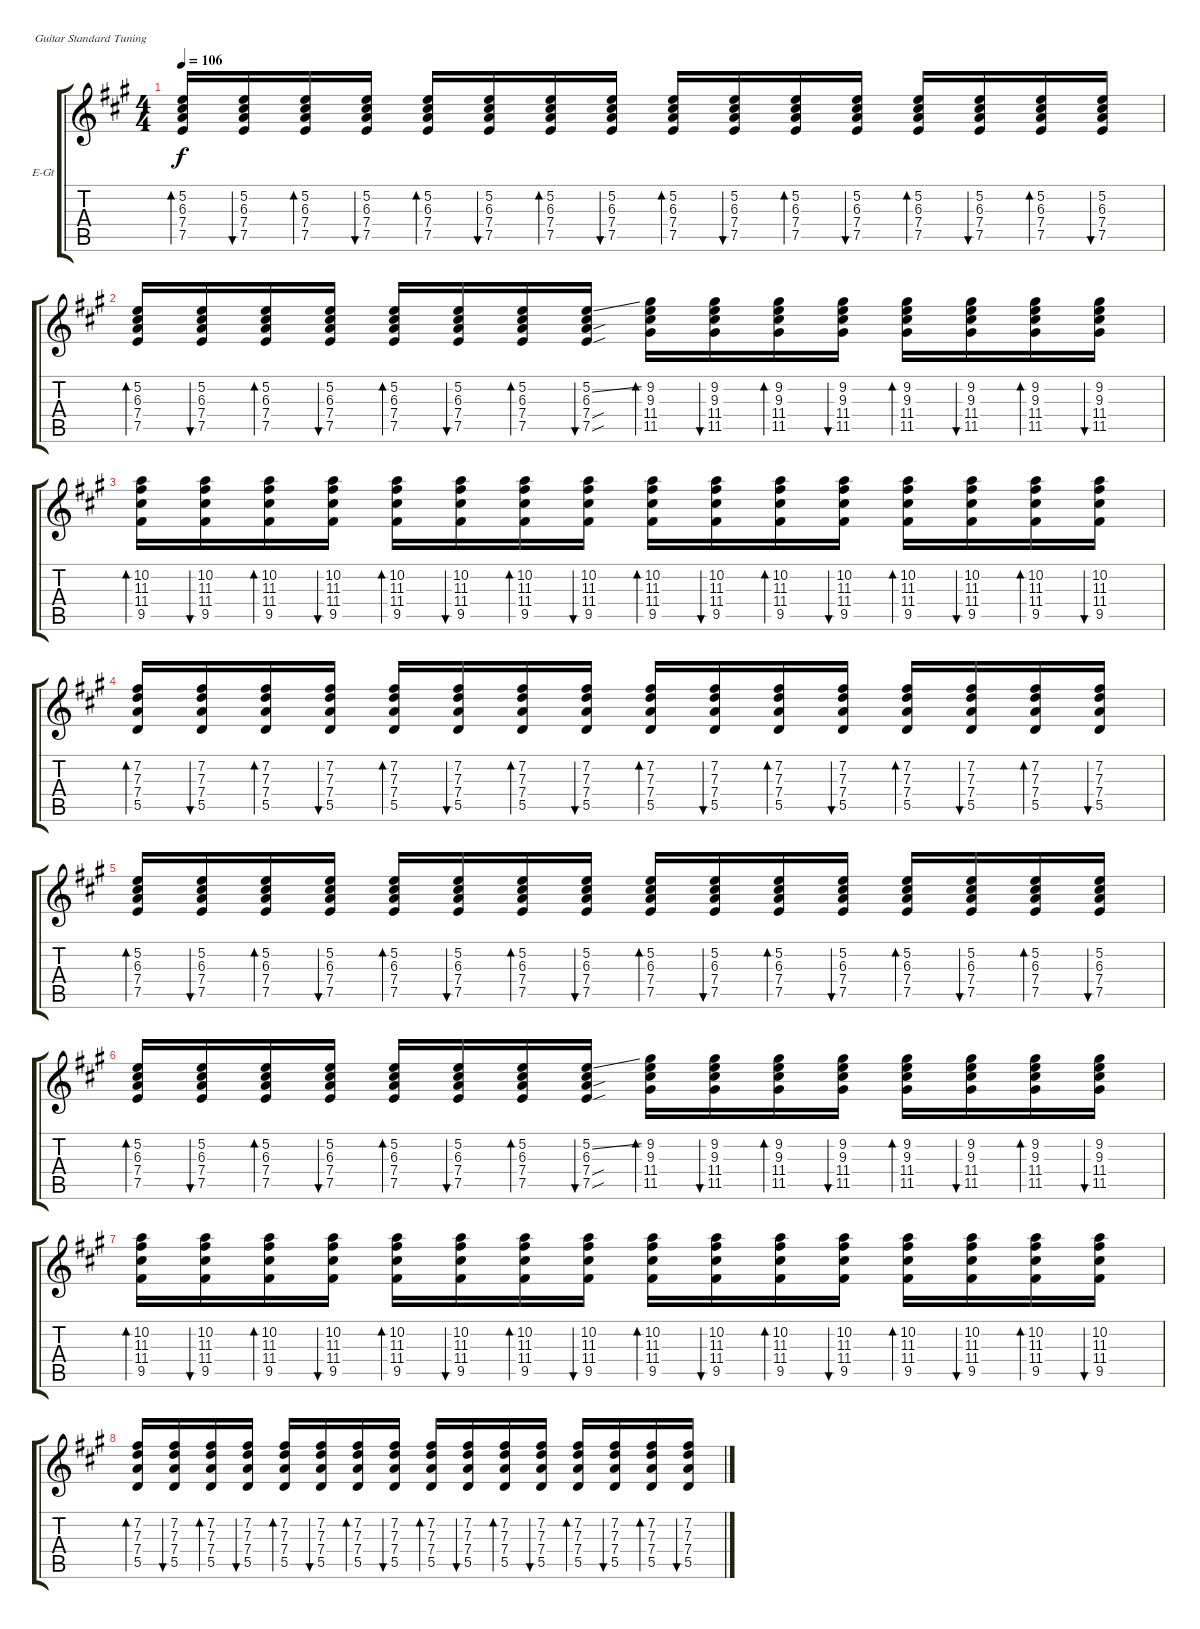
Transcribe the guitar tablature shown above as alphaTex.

\bracketExtendMode groupsimilarinstruments
\firstSystemTrackNameOrientation horizontal
\otherSystemsTrackNameOrientation horizontal
\track ("Nick Valensi" "E-Gt") {instrument electricguitarjazz}
\staff {score tabs}
\tuning (E4 B3 G3 D3 A2 E2)
\ts (4 4)
\tempo 106
\clef g2
\ks a
(5.2 6.3 7.4 7.5).16{bd 60 dy f} (5.2 6.3 7.4 7.5).16{bu 60} (5.2 6.3 7.4 7.5).16{bd 60} (5.2 6.3 7.4 7.5).16{bu 60} (5.2 6.3 7.4 7.5).16{bd 60} (5.2 6.3 7.4 7.5).16{bu 60} (5.2 6.3 7.4 7.5).16{bd 60} (5.2 6.3 7.4 7.5).16{bu 60} (5.2 6.3 7.4 7.5).16{bd 60} (5.2 6.3 7.4 7.5).16{bu 60} (5.2 6.3 7.4 7.5).16{bd 60} (5.2 6.3 7.4 7.5).16{bu 60} (5.2 6.3 7.4 7.5).16{bd 60} (5.2 6.3 7.4 7.5).16{bu 60} (5.2 6.3 7.4 7.5).16{bd 60} (5.2 6.3 7.4 7.5).16{bu 60} |
(5.2 6.3 7.4 7.5).16{bd 60} (5.2 6.3 7.4 7.5).16{bu 60} (5.2 6.3 7.4 7.5).16{bd 60} (5.2 6.3 7.4 7.5).16{bu 60} (5.2 6.3 7.4 7.5).16{bd 60} (5.2 6.3 7.4 7.5).16{bu 60} (5.2 6.3 7.4 7.5).16{bd 60} (5.2{ss} 6.3 7.4{sou} 7.5{sou}).16{bu 60} (9.2 9.3 11.4 11.5).16{bd 60} (9.2 9.3 11.4 11.5).16{bu 60} (9.2 9.3 11.4 11.5).16{bd 60} (9.2 9.3 11.4 11.5).16{bu 60} (9.2 9.3 11.4 11.5).16{bd 60} (9.2 9.3 11.4 11.5).16{bu 60} (9.2 9.3 11.4 11.5).16{bd 60} (9.2 9.3 11.4 11.5).16{bu 60} |
(10.2 11.3 11.4 9.5).16{bd 60} (10.2 11.3 11.4 9.5).16{bu 60} (10.2 11.3 11.4 9.5).16{bd 60} (10.2 11.3 11.4 9.5).16{bu 60} (10.2 11.3 11.4 9.5).16{bd 60} (10.2 11.3 11.4 9.5).16{bu 60} (10.2 11.3 11.4 9.5).16{bd 60} (10.2 11.3 11.4 9.5).16{bu 60} (10.2 11.3 11.4 9.5).16{bd 60} (10.2 11.3 11.4 9.5).16{bu 60} (10.2 11.3 11.4 9.5).16{bd 60} (10.2 11.3 11.4 9.5).16{bu 60} (10.2 11.3 11.4 9.5).16{bd 60} (10.2 11.3 11.4 9.5).16{bu 60} (10.2 11.3 11.4 9.5).16{bd 60} (10.2 11.3 11.4 9.5).16{bu 60} |
(7.2 7.3 7.4 5.5).16{bd 60} (7.2 7.3 7.4 5.5).16{bu 60} (7.2 7.3 7.4 5.5).16{bd 60} (7.2 7.3 7.4 5.5).16{bu 60} (7.2 7.3 7.4 5.5).16{bd 60} (7.2 7.3 7.4 5.5).16{bu 60} (7.2 7.3 7.4 5.5).16{bd 60} (7.2 7.3 7.4 5.5).16{bu 60} (7.2 7.3 7.4 5.5).16{bd 60} (7.2 7.3 7.4 5.5).16{bu 60} (7.2 7.3 7.4 5.5).16{bd 60} (7.2 7.3 7.4 5.5).16{bu 60} (7.2 7.3 7.4 5.5).16{bd 60} (7.2 7.3 7.4 5.5).16{bu 60} (7.2 7.3 7.4 5.5).16{bd 60} (7.2 7.3 7.4 5.5).16{bu 60} |
(5.2 6.3 7.4 7.5).16{bd 60} (5.2 6.3 7.4 7.5).16{bu 60} (5.2 6.3 7.4 7.5).16{bd 60} (5.2 6.3 7.4 7.5).16{bu 60} (5.2 6.3 7.4 7.5).16{bd 60} (5.2 6.3 7.4 7.5).16{bu 60} (5.2 6.3 7.4 7.5).16{bd 60} (5.2 6.3 7.4 7.5).16{bu 60} (5.2 6.3 7.4 7.5).16{bd 60} (5.2 6.3 7.4 7.5).16{bu 60} (5.2 6.3 7.4 7.5).16{bd 60} (5.2 6.3 7.4 7.5).16{bu 60} (5.2 6.3 7.4 7.5).16{bd 60} (5.2 6.3 7.4 7.5).16{bu 60} (5.2 6.3 7.4 7.5).16{bd 60} (5.2 6.3 7.4 7.5).16{bu 60} |
(5.2 6.3 7.4 7.5).16{bd 60} (5.2 6.3 7.4 7.5).16{bu 60} (5.2 6.3 7.4 7.5).16{bd 60} (5.2 6.3 7.4 7.5).16{bu 60} (5.2 6.3 7.4 7.5).16{bd 60} (5.2 6.3 7.4 7.5).16{bu 60} (5.2 6.3 7.4 7.5).16{bd 60} (5.2{ss} 6.3 7.4{sou} 7.5{sou}).16{bu 60} (9.2 9.3 11.4 11.5).16{bd 60} (9.2 9.3 11.4 11.5).16{bu 60} (9.2 9.3 11.4 11.5).16{bd 60} (9.2 9.3 11.4 11.5).16{bu 60} (9.2 9.3 11.4 11.5).16{bd 60} (9.2 9.3 11.4 11.5).16{bu 60} (9.2 9.3 11.4 11.5).16{bd 60} (9.2 9.3 11.4 11.5).16{bu 60} |
(10.2 11.3 11.4 9.5).16{bd 60} (10.2 11.3 11.4 9.5).16{bu 60} (10.2 11.3 11.4 9.5).16{bd 60} (10.2 11.3 11.4 9.5).16{bu 60} (10.2 11.3 11.4 9.5).16{bd 60} (10.2 11.3 11.4 9.5).16{bu 60} (10.2 11.3 11.4 9.5).16{bd 60} (10.2 11.3 11.4 9.5).16{bu 60} (10.2 11.3 11.4 9.5).16{bd 60} (10.2 11.3 11.4 9.5).16{bu 60} (10.2 11.3 11.4 9.5).16{bd 60} (10.2 11.3 11.4 9.5).16{bu 60} (10.2 11.3 11.4 9.5).16{bd 60} (10.2 11.3 11.4 9.5).16{bu 60} (10.2 11.3 11.4 9.5).16{bd 60} (10.2 11.3 11.4 9.5).16{bu 60} |
(7.2 7.3 7.4 5.5).16{bd 60} (7.2 7.3 7.4 5.5).16{bu 60} (7.2 7.3 7.4 5.5).16{bd 60} (7.2 7.3 7.4 5.5).16{bu 60} (7.2 7.3 7.4 5.5).16{bd 60} (7.2 7.3 7.4 5.5).16{bu 60} (7.2 7.3 7.4 5.5).16{bd 60} (7.2 7.3 7.4 5.5).16{bu 60} (7.2 7.3 7.4 5.5).16{bd 60} (7.2 7.3 7.4 5.5).16{bu 60} (7.2 7.3 7.4 5.5).16{bd 60} (7.2 7.3 7.4 5.5).16{bu 60} (7.2 7.3 7.4 5.5).16{bd 60} (7.2 7.3 7.4 5.5).16{bu 60} (7.2 7.3 7.4 5.5).16{bd 60} (7.2 7.3 7.4 5.5).16{bu 60}
